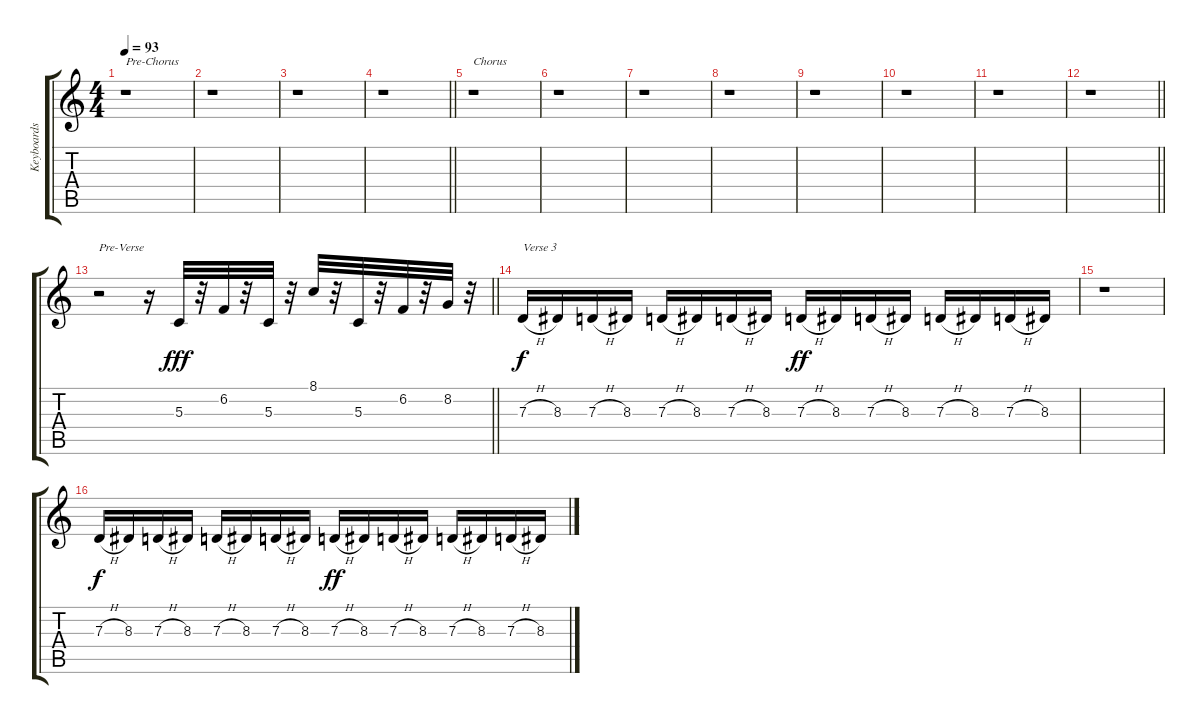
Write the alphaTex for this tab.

\track ("Keyboards" "Keyboards") {instrument lead1square}
\staff {score tabs}
\tuning (E4 B3 G3 D3 A2 E2) {hide}
\ts (4 4)
\tempo 93
\clef g2
\ks c
r.1{txt "Pre-Chorus" dy fff} |
r.1 |
r.1 |
\barLineRight lightlight
r.1 |
r.1{txt "Chorus"} |
r.1 |
r.1 |
r.1 |
r.1 |
r.1 |
r.1 |
\barLineRight lightlight
r.1 |
\barLineRight lightlight
r.2{txt "Pre-Verse"} r.16 5.3.32 r.32 6.2.32 r.32 5.3.32 r.32 8.1.32 r.32 5.3.32 r.32 6.2.32 r.32 8.2.32 r.32 |
7.3{h}.16{txt "Verse 3" dy f instrument fx8scifi} 8.3.16 7.3{h}.16 8.3.16 7.3{h}.16 8.3.16 7.3{h}.16 8.3.16 7.3{h}.16{dy ff} 8.3.16 7.3{h}.16 8.3.16 7.3{h}.16 8.3.16 7.3{h}.16 8.3.16 |
r.1 |
7.3{h}.16{dy f} 8.3.16 7.3{h}.16 8.3.16 7.3{h}.16 8.3.16 7.3{h}.16 8.3.16 7.3{h}.16{dy ff} 8.3.16 7.3{h}.16 8.3.16 7.3{h}.16 8.3.16 7.3{h}.16 8.3.16
